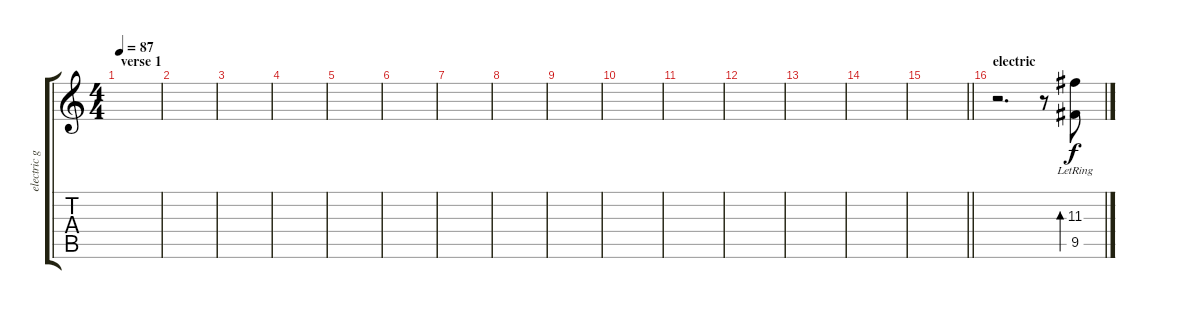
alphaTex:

\track ("electric guitar" "electric g") {instrument electricguitarjazz}
\staff {score tabs}
\tuning (E4 B3 G3 D3 A2 E2) {hide}
\ts (4 4)
\section ("" "verse 1")
\tempo 87
\clef g2
\ks c
|
|
|
|
|
|
|
|
|
|
|
|
|
|
\barLineRight lightlight
|
\section ("" "electric")
r.2{d} r.8 (11.3{sl lr} 9.5{sl lr}).8{bd 60}
